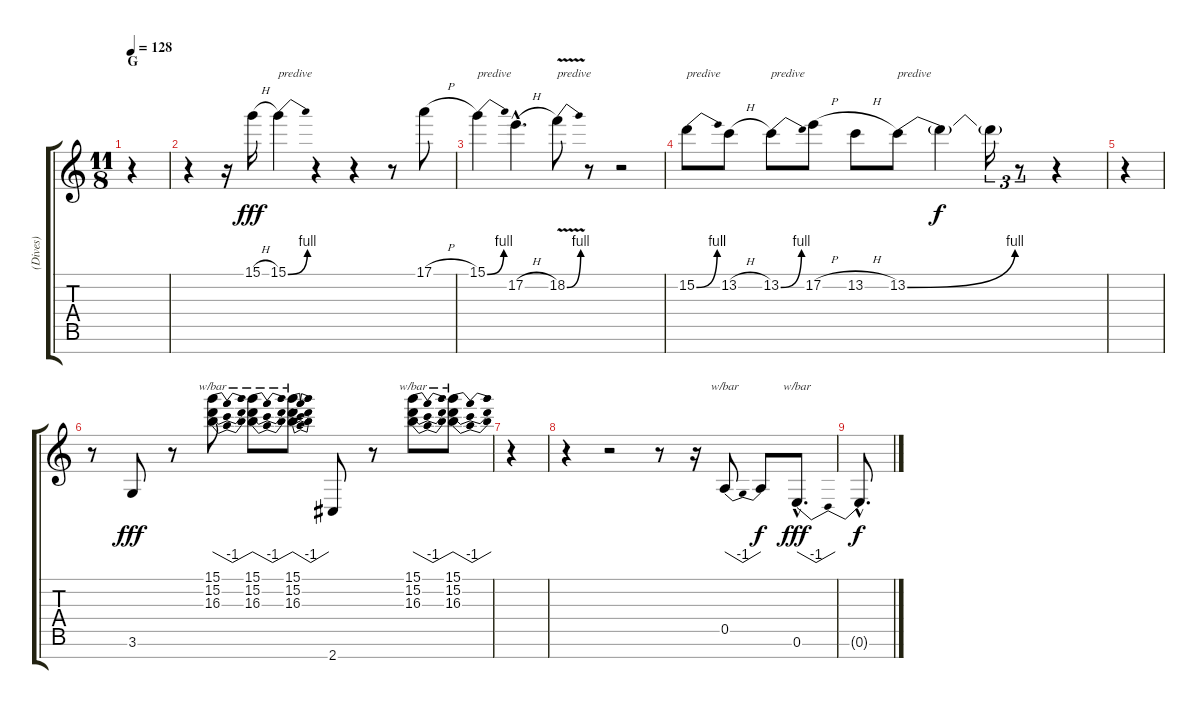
\track ("(Dives)" "(Dives)") {instrument distortionguitar}
\staff {score tabs}
\tuning (E4 B3 G3 D3 A2 E2 B1) {hide}
\ts (11 8)
\section ("" "G")
\tempo 128
\clef g2
\ks c
r.4{dy fff} |
r.4 r.16 15.1{h}.16{volume 0} 15.1{be (bend 0 0 60 4)}.4{txt "predive" volume 16} r.4{volume 0} r.4 r.8 17.1{h}.8 |
15.1{be (bend 0 0 60 4)}.4{txt "predive" volume 16} 17.2{h hac}.4{d volume 0} 18.2{be (bend 0 0 60 4) v}.8{txt "predive" volume 16} r.8{volume 0} r.2 |
15.2{be (bend 0 0 60 4)}.8{txt "predive" volume 16} 13.2{h}.8{volume 0} 13.2{be (bend 0 0 60 4)}.8{txt "predive" volume 16} 17.2{h}.8{volume 0} 13.2{h}.8 13.2{be (bend 0 0 60 4)}.8{txt "predive" volume 16} 13.2{t}.4{dy f} 13.2{t}.16{tu (3 2)} r.8{tu (3 2)} r.4 |
r.4 |
r.8 3.6.8{dy fff} r.8 (15.1 15.2 16.3).8{tbe (dip default 0 0 30 -4 60 0)} (15.1 15.2 16.3).8{tbe (dip default 0 0 30 -4 60 0)} (15.1 15.2 16.3).8{tbe (dip default 0 0 30 -4 60 0)} 2.7.8 r.8 (15.1 15.2 16.3).8{tbe (dip default 0 0 30 -4 60 0)} (15.1 15.2 16.3).8{tbe (dip default 0 0 30 -4 60 0)} |
r.4 |
r.4 r.2 r.8 r.16 0.5.8{tbe (dip default 0 0 30 -4 60 0) volume 16} 0.5{t}.8{dy f volume 0} 0.6{hac}.8{d tbe (dip default 0 0 30 -4 60 0) dy fff volume 16} |
0.6{hac t}.8{d dy f volume 0}
